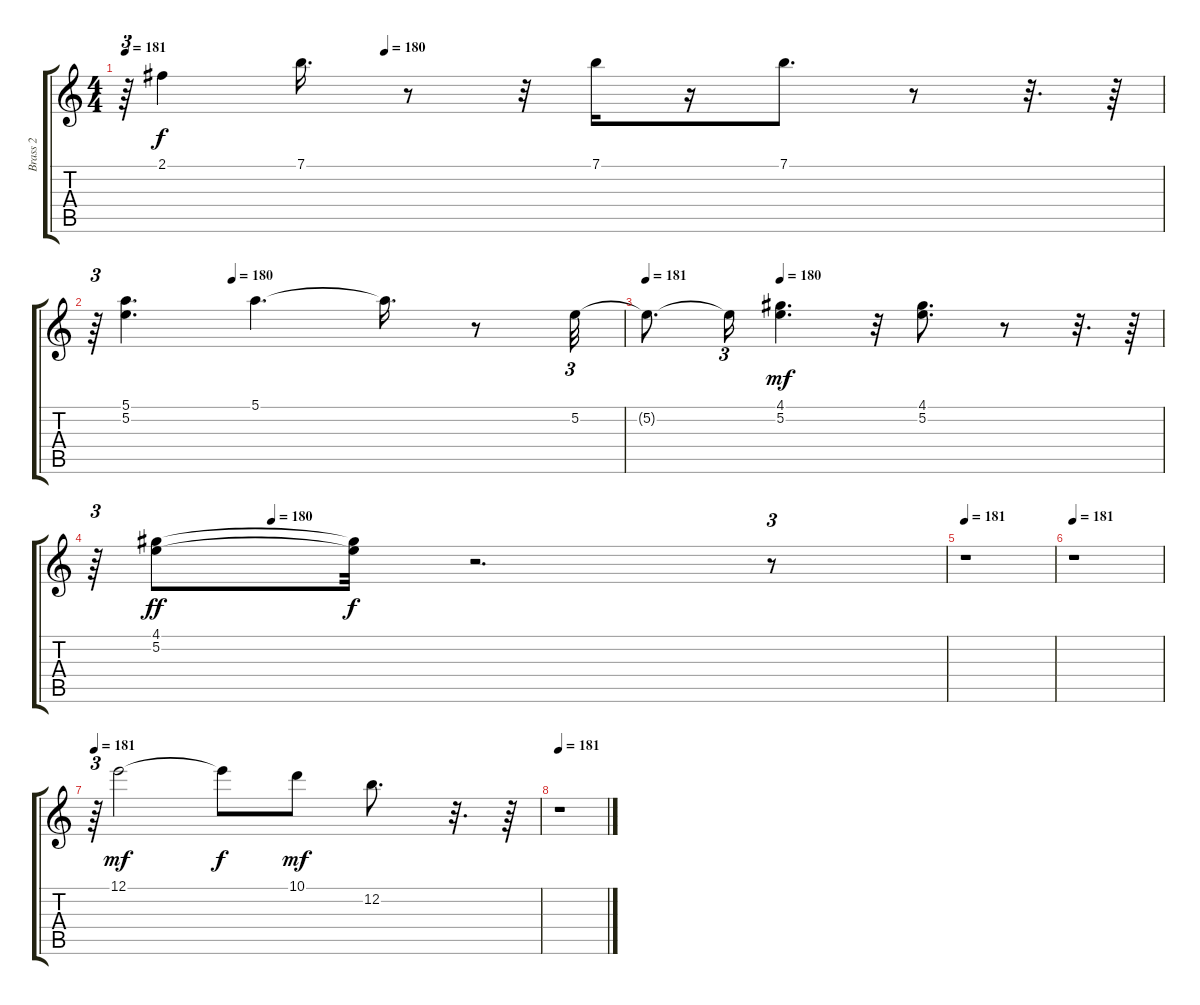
\track ("Brass 2" "Brass 2") {instrument acousticguitarnylon}
\staff {score tabs}
\tuning (E4 B3 G3 D3 A2 E2) {hide}
\ts (4 4)
\tempo 181
\tempo (180 0.25)
\clef g2
\ks c
r.64{tu (3 2) dy f} 2.1.4 7.1.16{d} r.8 r.32 7.1.16 r.16 7.1.8{d} r.8 r.32{d} r.64 |
\tempo (180 0.2604166666666667)
r.64{tu (3 2)} (5.1 5.2).4{d} 5.1.4{d} 5.1{t}.16{d} r.8 5.2.32{tu (3 2)} |
\tempo 181
\tempo (180 0.2604166666666667)
5.2{t}.8{d} 5.2{t}.16{tu (3 2)} (4.1 5.2).4{d dy mf} r.32 (4.1 5.2).8{d} r.8 r.32{d} r.64 |
\tempo (180 0.20833333333333334)
r.64{tu (3 2)} (4.1 5.2).8{dy ff} (4.1{t} 5.2{t}).32{dy f} r.2{d} r.8{tu (3 2)} |
\tempo 181
r.1 |
\tempo 181
r.1 |
\tempo 181
r.64{tu (3 2)} 12.1.2{dy mf} 12.1{t}.8{dy f} 10.1.8{dy mf} 12.2.8{d} r.32{d} r.64 |
\tempo 181
r.1
